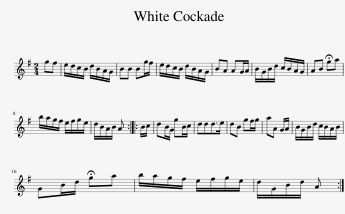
X:1
L:1/8
M:2/4
I:linebreak $
K:G
V:1 treble
V:1
 gf | e/d/c/B/ d/B/A/G/ | BB Bg/f/ | e/d/c/B/ d/B/A/G/ | BA AG/A/ | %5
 B/G/B/d/ c/B/A/G/ | AB !fermata!ga |$ b/a/g/f/ e/f/g/e/ | d/B/A/B/ A :: B/c/ | %10
 dB/G/ gB/c/ | ddd>e | dB gf/g/ | aA G/A/ | B/G/B/d/ c/B/A/B/ |$ %15
 GB/d/ !fermata!ga | b/a/g/f/ e/f/g/e/ | d/G/B/d/ A :| %18
